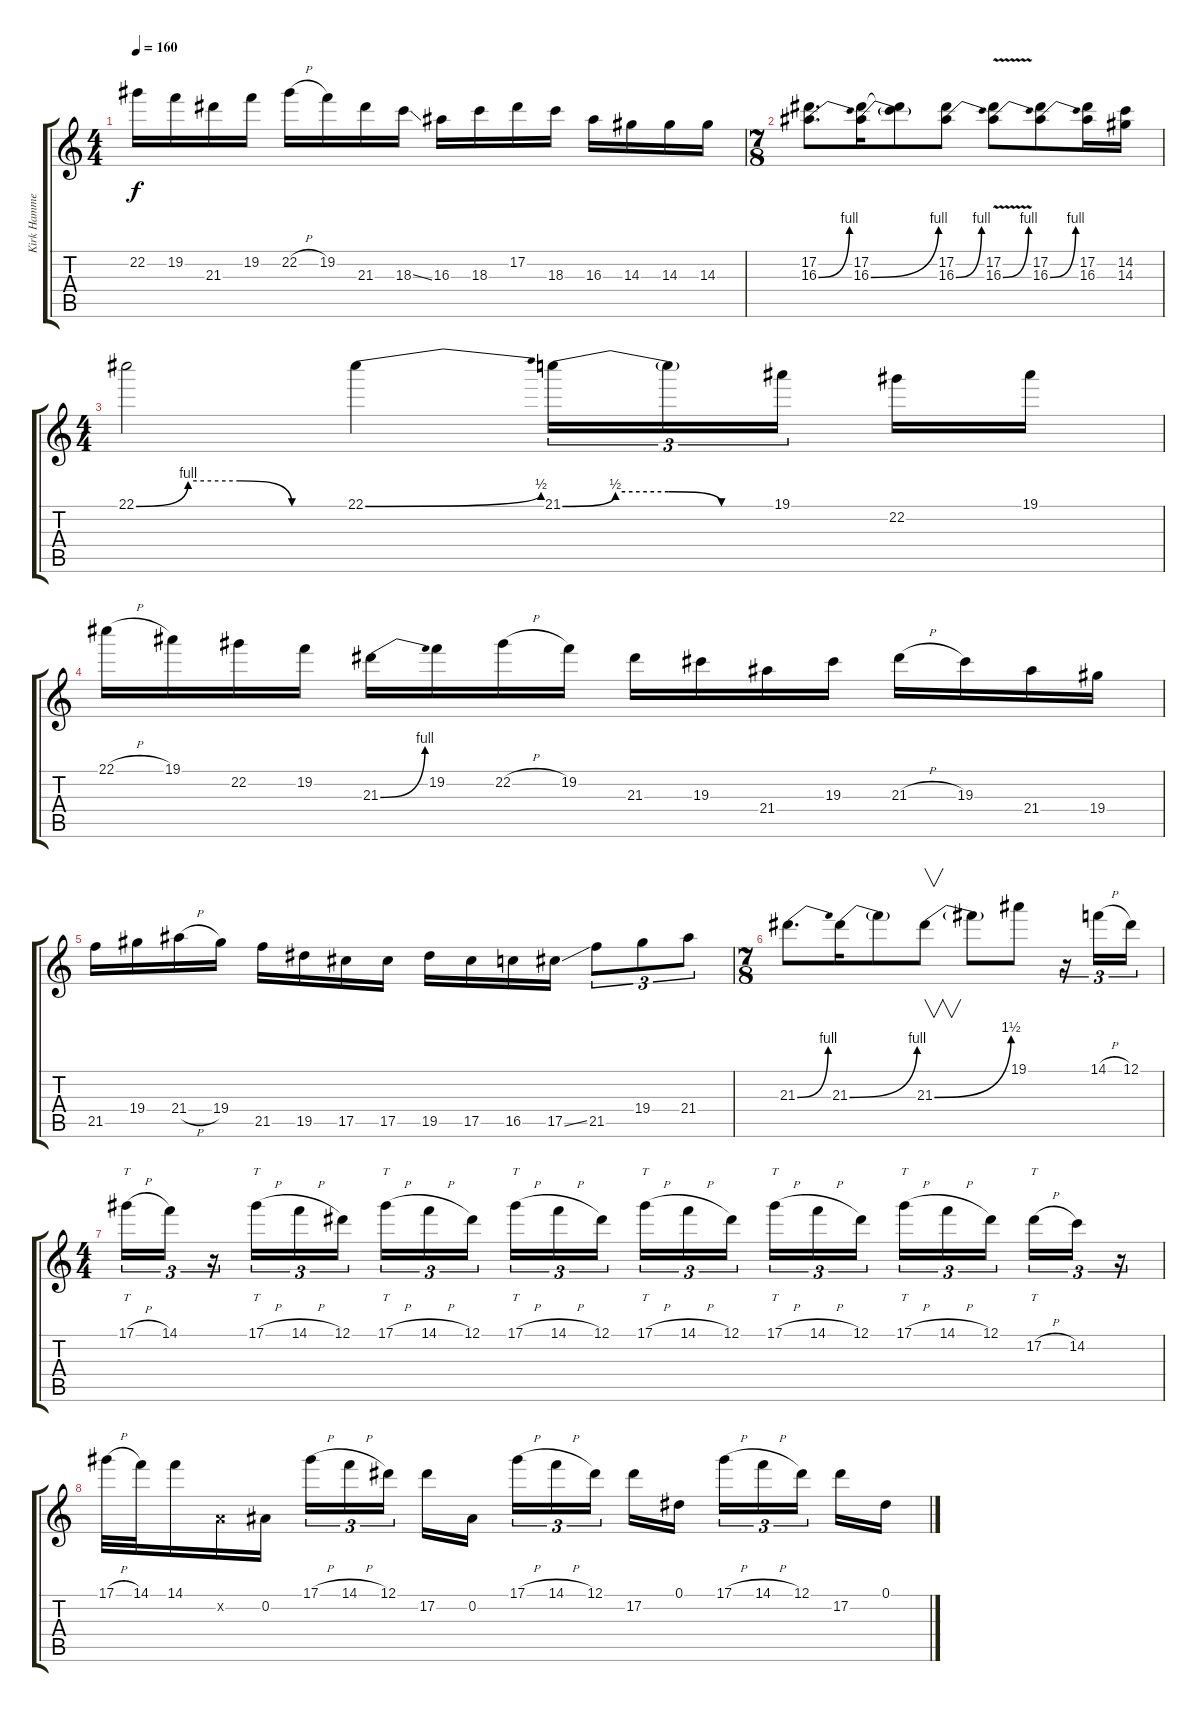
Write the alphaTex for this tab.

\track ("Kirk Hammett (Distortion Guitar)" "Kirk Hamme") {instrument overdrivenguitar}
\staff {score tabs}
\tuning (Eb4 Bb3 Gb3 Db3 Ab2 Eb2) {hide}
\ts (4 4)
\tempo 160
\clef g2
\ks c
22.2.16{dy f} 19.2.16 21.3.16 19.2.16 22.2{h}.16 19.2.16 21.3.16 18.3{ss}.16 16.3.16 18.3.16 17.2.16 18.3.16 16.3.16 14.3.16 14.3.16 14.3.16 |
\ts (7 8)
(17.2 16.3{be (bend 0 0 60 4)}).8{d} (17.2 16.3{be (bend 0 0 60 4)}).16 (17.2{t} 16.3{t}).8 (17.2 16.3{be (bend 0 0 60 4)}).8 (17.2{v} 16.3{be (bend 0 0 60 4) v}).8 (17.2 16.3{be (bend 0 0 60 4)}).8 (17.2 16.3).16 (14.2 14.3).16 |
\ts (4 4)
22.1{be (custom 0 0 15 4 30 4 45 0 60 0)}.2 22.1{be (bend 0 0 60 2)}.4 21.1{be (custom 0 0 15 2 30 2 45 0 60 0)}.16{tu (3 2)} 21.1{t}.16{tu (3 2)} 19.1.16{tu (3 2)} 22.2.16 19.1.16 |
22.1{h}.16 19.1.16 22.2.16 19.2.16 21.3{be (bend 0 0 60 4)}.16 19.2.16 22.2{h}.16 19.2.16 21.3.16 19.3.16 21.4.16 19.3.16 21.3{h}.16 19.3.16 21.4.16 19.4.16 |
21.5.16 19.4.16 21.4{h}.16 19.4.16 21.5.16 19.5.16 17.5.16 17.5.16 19.5.16 17.5.16 16.5.16 17.5{ss}.16 21.5.8{tu (3 2)} 19.4.8{tu (3 2)} 21.4.8{tu (3 2)} |
\ts (7 8)
21.3{be (bend 0 0 60 4)}.8{d} 21.3{be (bend 0 0 60 4)}.16 21.3{t}.8 21.3{be (bend 0 0 60 6)}.8{v} 21.3{t}.8 19.1.8 r.16{tu (3 2)} 14.1{h}.16{tu (3 2)} 12.1.16{tu (3 2)} |
\ts (4 4)
17.1{h}.16{tt tu (3 2)} 14.1.16{tu (3 2)} r.16{tu (3 2)} 17.1{h}.16{tt tu (3 2)} 14.1{h}.16{tu (3 2)} 12.1.16{tu (3 2)} 17.1{h}.16{tt tu (3 2)} 14.1{h}.16{tu (3 2)} 12.1.16{tu (3 2)} 17.1{h}.16{tt tu (3 2)} 14.1{h}.16{tu (3 2)} 12.1.16{tu (3 2)} 17.1{h}.16{tt tu (3 2)} 14.1{h}.16{tu (3 2)} 12.1.16{tu (3 2)} 17.1{h}.16{tt tu (3 2)} 14.1{h}.16{tu (3 2)} 12.1.16{tu (3 2)} 17.1{h}.16{tt tu (3 2)} 14.1{h}.16{tu (3 2)} 12.1.16{tu (3 2)} 17.2{h}.16{tt tu (3 2)} 14.2.16{tu (3 2)} r.16{tu (3 2)} |
17.1{h}.32 14.1.32 14.1.16 -1.2{x}.16 0.2.16 17.1{h}.16{tu (3 2)} 14.1{h}.16{tu (3 2)} 12.1.16{tu (3 2)} 17.2.16 0.2.16 17.1{h}.16{tu (3 2)} 14.1{h}.16{tu (3 2)} 12.1.16{tu (3 2)} 17.2.16 0.1.16 17.1{h}.16{tu (3 2)} 14.1{h}.16{tu (3 2)} 12.1.16{tu (3 2)} 17.2.16 0.1.16
